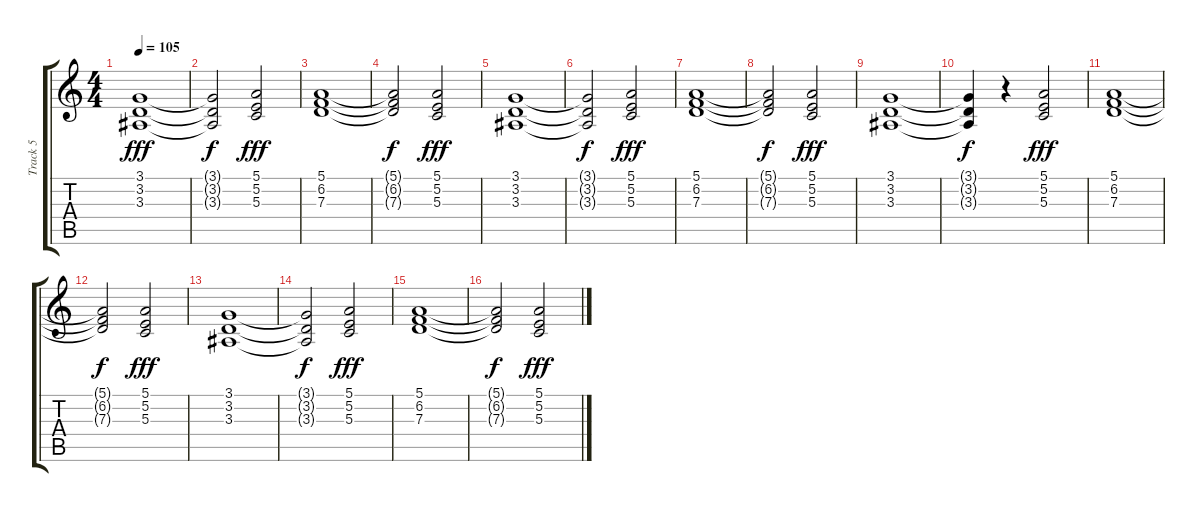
\track ("Track 5" "Track 5") {instrument acousticgrandpiano}
\staff {score tabs}
\tuning (E4 B3 G3 D3 A2 E2) {hide}
\ts (4 4)
\tempo 105
\clef g2
\ks c
(3.1 3.2 3.3).1{dy fff} |
(3.1{t} 3.2{t} 3.3{t}).2{dy f} (5.1 5.2 5.3).2{dy fff} |
(5.1 6.2 7.3).1 |
(5.1{t} 6.2{t} 7.3{t}).2{dy f} (5.1 5.2 5.3).2{dy fff} |
(3.1 3.2 3.3).1 |
(3.1{t} 3.2{t} 3.3{t}).2{dy f} (5.1 5.2 5.3).2{dy fff} |
(5.1 6.2 7.3).1 |
(5.1{t} 6.2{t} 7.3{t}).2{dy f} (5.1 5.2 5.3).2{dy fff} |
(3.1 3.2 3.3).1 |
(3.1{t} 3.2{t} 3.3{t}).4{dy f} r.4 (5.1 5.2 5.3).2{dy fff} |
(5.1 6.2 7.3).1 |
(5.1{t} 6.2{t} 7.3{t}).2{dy f} (5.1 5.2 5.3).2{dy fff} |
(3.1 3.2 3.3).1 |
(3.1{t} 3.2{t} 3.3{t}).2{dy f} (5.1 5.2 5.3).2{dy fff} |
(5.1 6.2 7.3).1 |
(5.1{t} 6.2{t} 7.3{t}).2{dy f} (5.1 5.2 5.3).2{dy fff}
